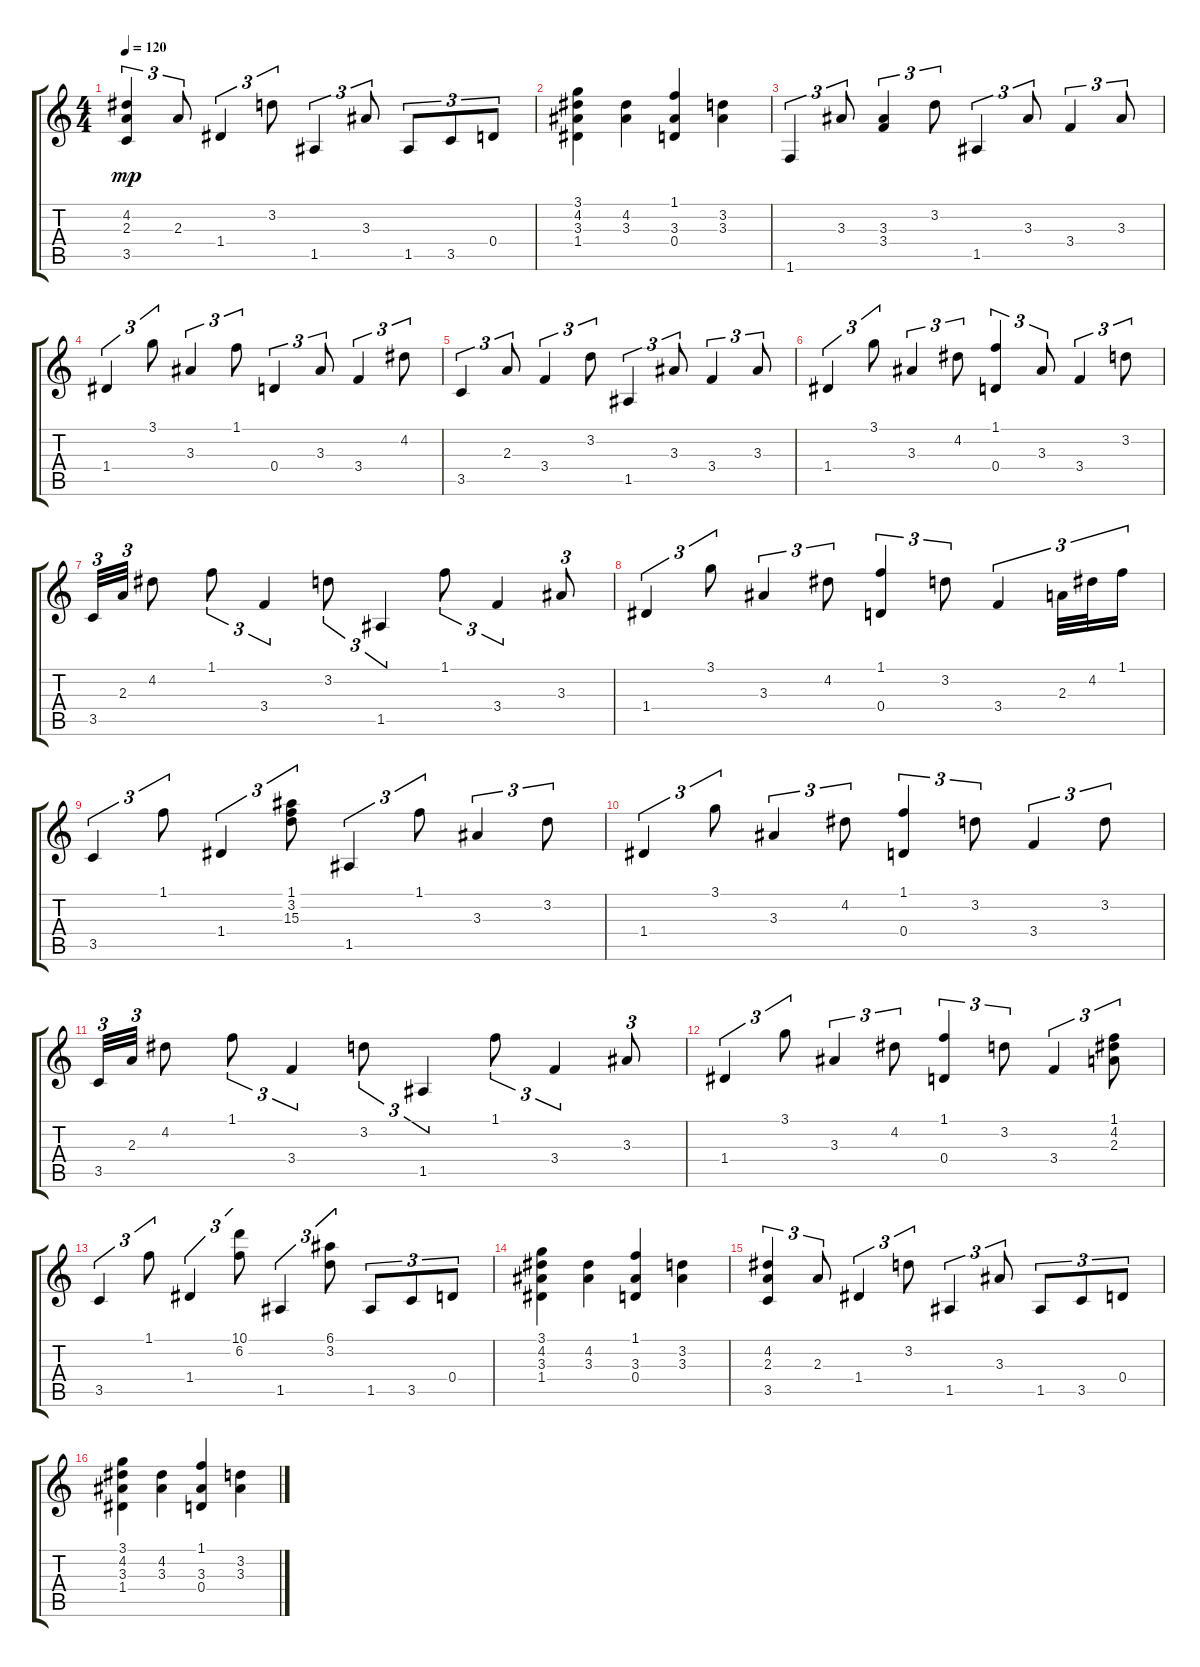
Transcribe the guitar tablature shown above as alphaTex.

\track "" {instrument acousticguitarnylon}
\staff {score tabs}
\tuning (E4 B3 G3 D3 A2 E2) {hide}
\ts (4 4)
\tempo 120
\clef g2
\ks c
(4.2 2.3 3.5).4{tu (3 2) dy mp} 2.3.8{tu (3 2)} 1.4.4{tu (3 2)} 3.2.8{tu (3 2)} 1.5.4{tu (3 2)} 3.3.8{tu (3 2)} 1.5.8{tu (3 2)} 3.5.8{tu (3 2)} 0.4.8{tu (3 2)} |
(3.1 4.2 3.3 1.4).4 (4.2 3.3).4 (1.1 3.3 0.4).4 (3.2 3.3).4 |
1.6.4{tu (3 2)} 3.3.8{tu (3 2)} (3.3 3.4).4{tu (3 2)} 3.2.8{tu (3 2)} 1.5.4{tu (3 2)} 3.3.8{tu (3 2)} 3.4.4{tu (3 2)} 3.3.8{tu (3 2)} |
1.4.4{tu (3 2)} 3.1.8{tu (3 2)} 3.3.4{tu (3 2)} 1.1.8{tu (3 2)} 0.4.4{tu (3 2)} 3.3.8{tu (3 2)} 3.4.4{tu (3 2)} 4.2.8{tu (3 2)} |
3.5.4{tu (3 2)} 2.3.8{tu (3 2)} 3.4.4{tu (3 2)} 3.2.8{tu (3 2)} 1.5.4{tu (3 2)} 3.3.8{tu (3 2)} 3.4.4{tu (3 2)} 3.3.8{tu (3 2)} |
1.4.4{tu (3 2)} 3.1.8{tu (3 2)} 3.3.4{tu (3 2)} 4.2.8{tu (3 2)} (1.1 0.4).4{tu (3 2)} 3.3.8{tu (3 2)} 3.4.4{tu (3 2)} 3.2.8{tu (3 2)} |
3.5.32{tu (3 2)} 2.3.32{tu (3 2)} 4.2.8 1.1.8{tu (3 2)} 3.4.4{tu (3 2)} 3.2.8{tu (3 2)} 1.5.4{tu (3 2)} 1.1.8{tu (3 2)} 3.4.4{tu (3 2)} 3.3.8{tu (3 2)} |
1.4.4{tu (3 2)} 3.1.8{tu (3 2)} 3.3.4{tu (3 2)} 4.2.8{tu (3 2)} (1.1 0.4).4{tu (3 2)} 3.2.8{tu (3 2)} 3.4.4{tu (3 2)} 2.3.32{tu (3 2)} 4.2.32{tu (3 2)} 1.1.16{tu (3 2)} |
3.5.4{tu (3 2)} 1.1.8{tu (3 2)} 1.4.4{tu (3 2)} (1.1 3.2 15.3).8{tu (3 2)} 1.5.4{tu (3 2)} 1.1.8{tu (3 2)} 3.3.4{tu (3 2)} 3.2.8{tu (3 2)} |
1.4.4{tu (3 2)} 3.1.8{tu (3 2)} 3.3.4{tu (3 2)} 4.2.8{tu (3 2)} (1.1 0.4).4{tu (3 2)} 3.2.8{tu (3 2)} 3.4.4{tu (3 2)} 3.2.8{tu (3 2)} |
3.5.32{tu (3 2)} 2.3.32{tu (3 2)} 4.2.8 1.1.8{tu (3 2)} 3.4.4{tu (3 2)} 3.2.8{tu (3 2)} 1.5.4{tu (3 2)} 1.1.8{tu (3 2)} 3.4.4{tu (3 2)} 3.3.8{tu (3 2)} |
1.4.4{tu (3 2)} 3.1.8{tu (3 2)} 3.3.4{tu (3 2)} 4.2.8{tu (3 2)} (1.1 0.4).4{tu (3 2)} 3.2.8{tu (3 2)} 3.4.4{tu (3 2)} (1.1 4.2 2.3).8{tu (3 2)} |
3.5.4{tu (3 2)} 1.1.8{tu (3 2)} 1.4.4{tu (3 2)} (10.1 6.2).8{tu (3 2)} 1.5.4{tu (3 2)} (6.1 3.2).8{tu (3 2)} 1.5.8{tu (3 2)} 3.5.8{tu (3 2)} 0.4.8{tu (3 2)} |
(3.1 4.2 3.3 1.4).4 (4.2 3.3).4 (1.1 3.3 0.4).4 (3.2 3.3).4 |
(4.2 2.3 3.5).4{tu (3 2)} 2.3.8{tu (3 2)} 1.4.4{tu (3 2)} 3.2.8{tu (3 2)} 1.5.4{tu (3 2)} 3.3.8{tu (3 2)} 1.5.8{tu (3 2)} 3.5.8{tu (3 2)} 0.4.8{tu (3 2)} |
(3.1 4.2 3.3 1.4).4 (4.2 3.3).4 (1.1 3.3 0.4).4 (3.2 3.3).4
